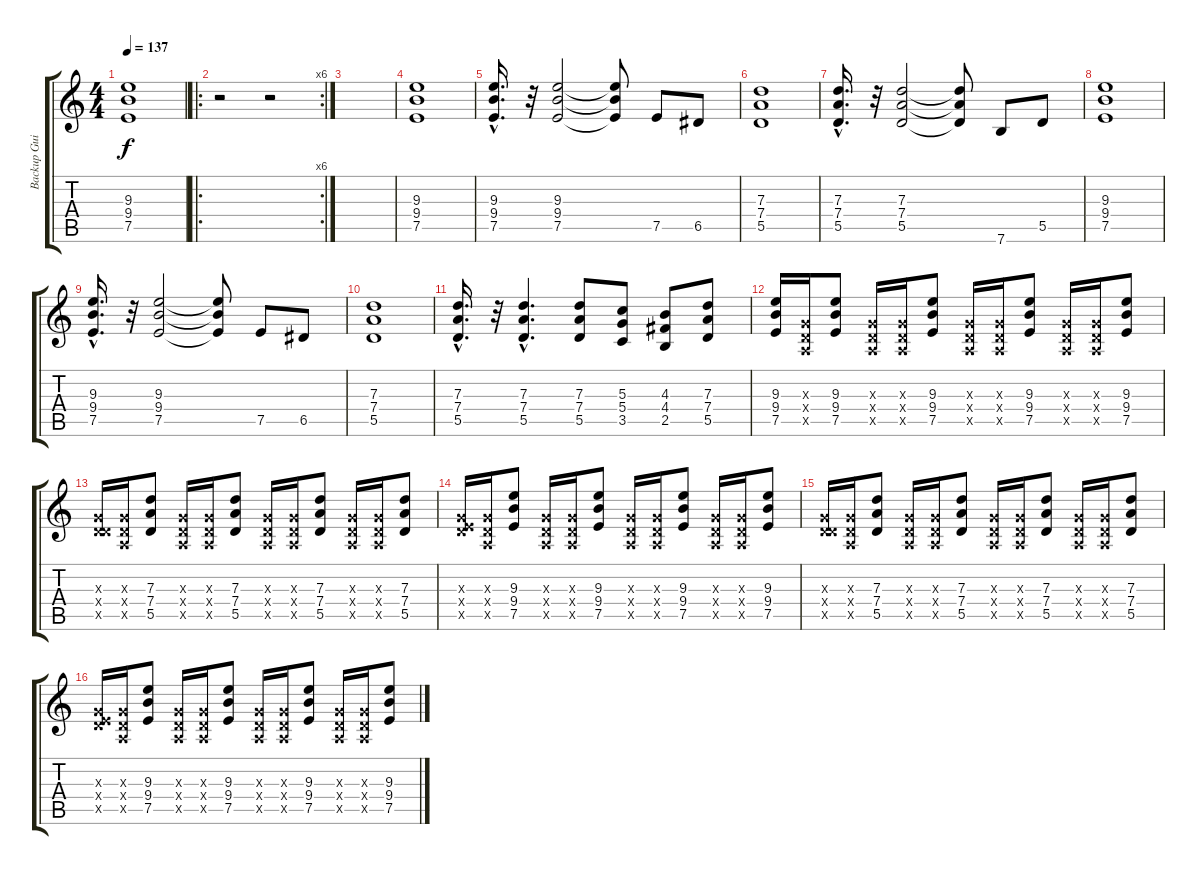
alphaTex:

\track ("Backup Guitar" "Backup Gui") {instrument overdrivenguitar}
\staff {score tabs}
\tuning (E4 B3 G3 D3 A2 E2) {hide}
\ts (4 4)
\tempo 137
\clef g2
\ks c
(9.3{t} 9.4{t} 7.5{t}).1{dy f} |
\ro
\rc 6
r.2 r.2 |
|
(9.3 9.4 7.5).1{volume 11} |
(9.3{hac} 9.4{hac} 7.5{hac}).16{d} r.32 (9.3 9.4 7.5).2 (9.3{t} 9.4{t} 7.5{t}).8 7.5.8 6.5.8 |
(7.3 7.4 5.5).1 |
(7.3{hac} 7.4{hac} 5.5{hac}).16{d} r.32 (7.3 7.4 5.5).2 (7.3{t} 7.4{t} 5.5{t}).8 7.6.8 5.5.8 |
(9.3 9.4 7.5).1{volume 11} |
(9.3{hac} 9.4{hac} 7.5{hac}).16{d} r.32 (9.3 9.4 7.5).2 (9.3{t} 9.4{t} 7.5{t}).8 7.5.8 6.5.8 |
(7.3 7.4 5.5).1 |
(7.3{hac} 7.4{hac} 5.5{hac}).16{d} r.32 (7.3{hac} 7.4{hac} 5.5{hac}).4{d} (7.3 7.4 5.5).8 (5.3 5.4 3.5).8 (4.3 4.4 2.5).8 (7.3 7.4 5.5).8 |
(9.3 9.4 7.5).16 (0.3{x} 0.4{x} 0.5{x}).16 (9.3 9.4 7.5).8 (0.3{x} 0.4{x} 0.5{x}).16 (0.3{x} 0.4{x} 0.5{x}).16 (9.3 9.4 7.5).8 (0.3{x} 0.4{x} 0.5{x}).16 (0.3{x} 0.4{x} 0.5{x}).16 (9.3 9.4 7.5).8 (0.3{x} 0.4{x} 0.5{x}).16 (0.3{x} 0.4{x} 0.5{x}).16 (9.3 9.4 7.5).8 |
(0.3{x} 0.4{x} 5.5{x}).16 (0.3{x} 0.4{x} 0.5{x}).16 (7.3 7.4 5.5).8 (0.3{x} 0.4{x} 0.5{x}).16 (0.3{x} 0.4{x} 0.5{x}).16 (7.3 7.4 5.5).8 (0.3{x} 0.4{x} 0.5{x}).16 (0.3{x} 0.4{x} 0.5{x}).16 (7.3 7.4 5.5).8 (0.3{x} 0.4{x} 0.5{x}).16 (0.3{x} 0.4{x} 0.5{x}).16 (7.3 7.4 5.5).8 |
(0.3{x} 0.4{x} 7.5{x}).16 (0.3{x} 0.4{x} 0.5{x}).16 (9.3 9.4 7.5).8 (0.3{x} 0.4{x} 0.5{x}).16 (0.3{x} 0.4{x} 0.5{x}).16 (9.3 9.4 7.5).8 (0.3{x} 0.4{x} 0.5{x}).16 (0.3{x} 0.4{x} 0.5{x}).16 (9.3 9.4 7.5).8 (0.3{x} 0.4{x} 0.5{x}).16 (0.3{x} 0.4{x} 0.5{x}).16 (9.3 9.4 7.5).8 |
(0.3{x} 0.4{x} 5.5{x}).16 (0.3{x} 0.4{x} 0.5{x}).16 (7.3 7.4 5.5).8 (0.3{x} 0.4{x} 0.5{x}).16 (0.3{x} 0.4{x} 0.5{x}).16 (7.3 7.4 5.5).8 (0.3{x} 0.4{x} 0.5{x}).16 (0.3{x} 0.4{x} 0.5{x}).16 (7.3 7.4 5.5).8 (0.3{x} 0.4{x} 0.5{x}).16 (0.3{x} 0.4{x} 0.5{x}).16 (7.3 7.4 5.5).8 |
(0.3{x} 0.4{x} 7.5{x}).16 (0.3{x} 0.4{x} 0.5{x}).16 (9.3 9.4 7.5).8 (0.3{x} 0.4{x} 0.5{x}).16 (0.3{x} 0.4{x} 0.5{x}).16 (9.3 9.4 7.5).8 (0.3{x} 0.4{x} 0.5{x}).16 (0.3{x} 0.4{x} 0.5{x}).16 (9.3 9.4 7.5).8 (0.3{x} 0.4{x} 0.5{x}).16 (0.3{x} 0.4{x} 0.5{x}).16 (9.3 9.4 7.5).8
